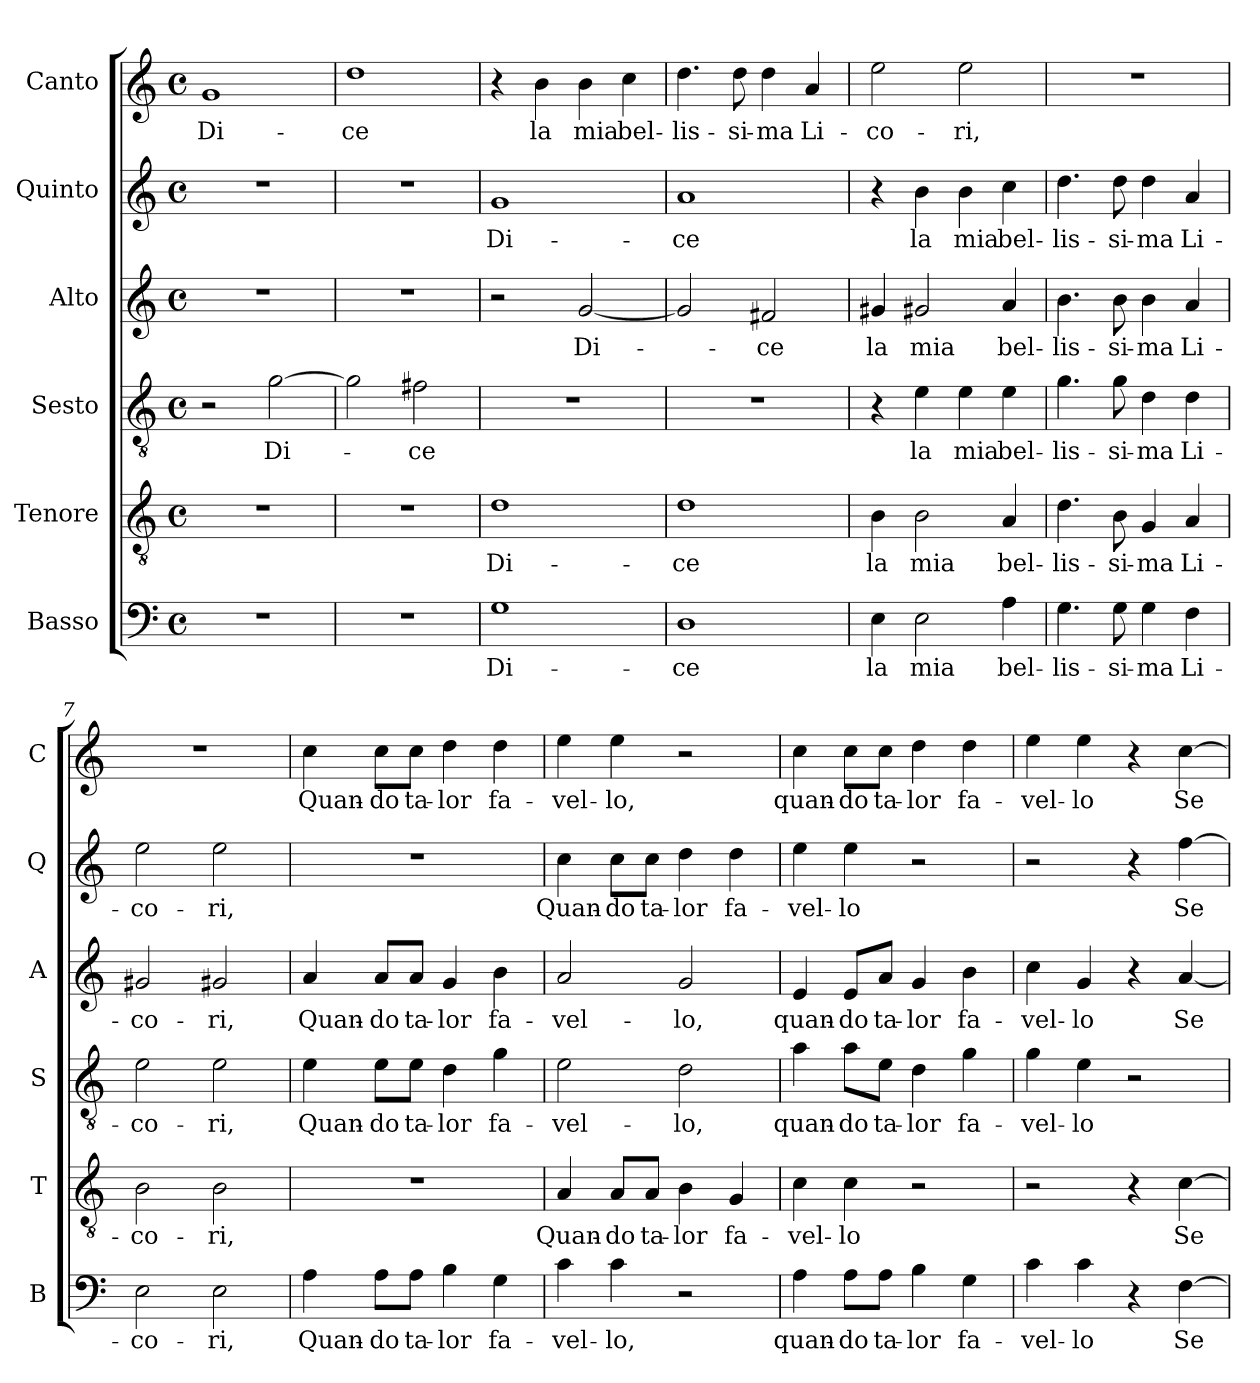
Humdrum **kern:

**kern	**text	**kern	**text	**kern	**text	**kern	**text	**kern	**text	**kern	**text
*part6	*part6	*part5	*part5	*part4	*part4	*part3	*part3	*part2	*part2	*part1	*part1
*staff6	*staff6	*staff5	*staff5	*staff4	*staff4	*staff3	*staff3	*staff2	*staff2	*staff1	*staff1
*I"Basso	*	*I"Tenore	*	*I"Sesto	*	*I"Alto	*	*I"Quinto	*	*I"Canto	*
*I'B	*	*I'T	*	*I'S	*	*I'A	*	*I'Q	*	*I'C	*
*clefF4	*	*clefGv2	*	*clefGv2	*	*clefG2	*	*clefG2	*	*clefG2	*
*k[]	*	*k[]	*	*k[]	*	*k[]	*	*k[]	*	*k[]	*
*C:	*	*C:	*	*C:	*	*C:	*	*C:	*	*C:	*
*M4/4	*	*M4/4	*	*M4/4	*	*M4/4	*	*M4/4	*	*M4/4	*
*met(c)	*	*met(c)	*	*met(c)	*	*met(c)	*	*met(c)	*	*met(c)	*
=1	=1	=1	=1	=1	=1	=1	=1	=1	=1	=1	=1
1r	.	1r	.	2r	.	1r	.	1r	.	1g	Di-
.	.	.	.	[2g	Di-	.	.	.	.	.	.
=2	=2	=2	=2	=2	=2	=2	=2	=2	=2	=2	=2
1r	.	1r	.	2g]	.	1r	.	1r	.	1dd	-ce
.	.	.	.	2f#X	-ce	.	.	.	.	.	.
=3	=3	=3	=3	=3	=3	=3	=3	=3	=3	=3	=3
1G	Di-	1d	Di-	1r	.	2r	.	1g	Di-	4r	.
.	.	.	.	.	.	.	.	.	.	4b	-la
.	.	.	.	.	.	[2g	Di-	.	.	4b	-mia
.	.	.	.	.	.	.	.	.	.	4cc	bel-
=4	=4	=4	=4	=4	=4	=4	=4	=4	=4	=4	=4
1D	-ce	1d	-ce	1r	.	2g]	.	1a	-ce	4.dd	lis-
.	.	.	.	.	.	.	.	.	.	8dd	si-
.	.	.	.	.	.	2f#X	-ce	.	.	4dd	-ma
.	.	.	.	.	.	.	.	.	.	4a	Li-
=5	=5	=5	=5	=5	=5	=5	=5	=5	=5	=5	=5
4E	-la	4B	-la	4r	.	4g#X	-la	4r	.	2ee	co-
2E	-mia	2B	-mia	4e	-la	2g#X	-mia	4b	-la	.	.
.	.	.	.	4e	-mia	.	.	4b	-mia	2ee	-ri,
4A	bel-	4A	bel-	4e	bel-	4a	bel-	4cc	bel-	.	.
=6	=6	=6	=6	=6	=6	=6	=6	=6	=6	=6	=6
4.G	lis-	4.d	lis-	4.g	lis-	4.b	lis-	4.dd	lis-	1r	.
8G	si-	8B	si-	8g	si-	8b	si-	8dd	si-	.	.
4G	-ma	4G	-ma	4d	-ma	4b	-ma	4dd	-ma	.	.
4F	Li-	4A	Li-	4d	Li-	4a	Li-	4a	Li-	.	.
=7	=7	=7	=7	=7	=7	=7	=7	=7	=7	=7	=7
2E	co-	2B	co-	2e	co-	2g#X	co-	2ee	co-	1r	.
2E	-ri,	2B	-ri,	2e	-ri,	2g#X	-ri,	2ee	-ri,	.	.
=8	=8	=8	=8	=8	=8	=8	=8	=8	=8	=8	=8
4A	Quan-	1r	.	4e	Quan-	4a	Quan-	1r	.	4cc	Quan-
8A\L	-do	.	.	8e\L	-do	8a/L	-do	.	.	8cc\L	-do
8A\J	ta-	.	.	8e\J	ta-	8a/J	ta-	.	.	8cc\J	ta-
4B	-lor	.	.	4d	-lor	4g	-lor	.	.	4dd	-lor
4G	fa-	.	.	4g	fa-	4b	fa-	.	.	4dd	fa-
=9	=9	=9	=9	=9	=9	=9	=9	=9	=9	=9	=9
4c	vel-	4A	Quan-	2e	vel-	2a	vel-	4cc	Quan-	4ee	vel-
4c	-lo,	8A/L	-do	.	.	.	.	8cc\L	-do	4ee	-lo,
.	.	8A/J	ta-	.	.	.	.	8cc\J	ta-	.	.
2r	.	4B	-lor	2d	-lo,	2g	-lo,	4dd	-lor	2r	.
.	.	4G	fa-	.	.	.	.	4dd	fa-	.	.
=10	=10	=10	=10	=10	=10	=10	=10	=10	=10	=10	=10
4A	quan-	4c	vel-	4a	quan-	4e	quan-	4ee	vel-	4cc	quan-
8A\L	-do	4c	-lo	8a\L	-do	8e/L	-do	4ee	-lo	8cc\L	-do
8A\J	ta-	.	.	8e\J	ta-	8a/J	ta-	.	.	8cc\J	ta-
4B	-lor	2r	.	4d	-lor	4g	-lor	2r	.	4dd	-lor
4G	fa-	.	.	4g	fa-	4b	fa-	.	.	4dd	fa-
=11	=11	=11	=11	=11	=11	=11	=11	=11	=11	=11	=11
4c	vel-	2r	.	4g	vel-	4cc	vel-	2r	.	4ee	vel-
4c	-lo	.	.	4e	-lo	4g	-lo	.	.	4ee	-lo
4r	.	4r	.	2r	.	4r	.	4r	.	4r	.
[4F	Se-	[4c	Se-	.	.	[4a	Se-	[4ff	Se-	[4cc	Se-
=	=	=	=	=	=	=	=	=	=	=	=
*-	*-	*-	*-	*-	*-	*-	*-	*-	*-	*-	*-
